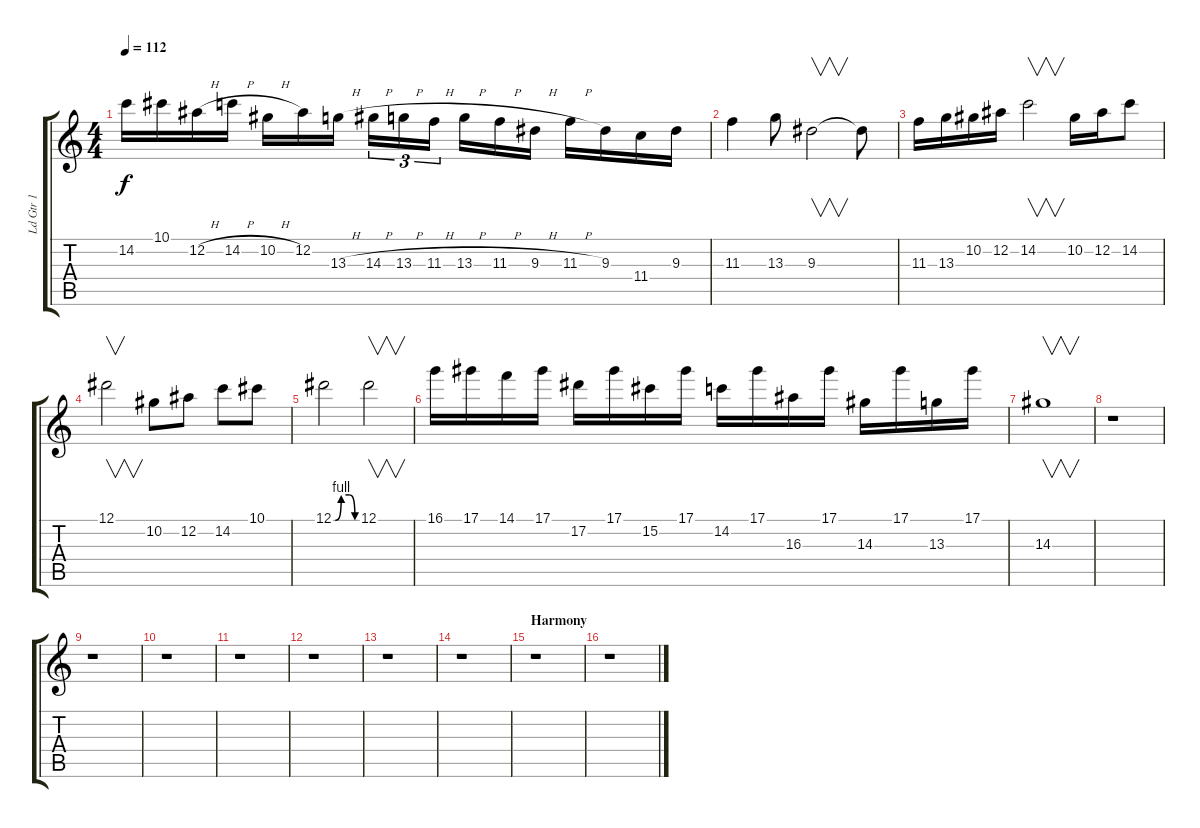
\track ("Ld Gtr 1" "Ld Gtr 1") {instrument distortionguitar}
\staff {score tabs}
\tuning (Eb4 Bb3 Gb3 Db3 Ab2 Eb2) {hide}
\ts (4 4)
\tempo 112
\clef g2
\ks c
14.2.16{dy f} 10.1.16 12.2{h}.16 14.2{h}.16 10.2{h}.16 12.2.16 13.3{h}.16 14.3{h}.16{tu (3 2)} 13.3{h}.16{tu (3 2)} 11.3{h}.16{tu (3 2)} 13.3{h}.16 11.3{h}.16 9.3{h}.16 11.3{h}.16 9.3.16 11.4.16 9.3.16 |
11.3.4 13.3.8 9.3.2{v} 9.3{t}.8 |
11.3.16 13.3.16 10.2.16 12.2.16 14.2.2{v} 10.2.16 12.2.16 14.2.8 |
12.1.2{v} 10.2.8 12.2.8 14.2.8 10.1.8 |
12.1{be (custom 0 0 5 0 20 4 40 4 55 0 60 0)}.2 12.1.2{v} |
16.1.16 17.1.16 14.1.16 17.1.16 17.2.16 17.1.16 15.2.16 17.1.16 14.2.16 17.1.16 16.3.16 17.1.16 14.3.16 17.1.16 13.3.16 17.1.16 |
14.3.1{v} |
r.1 |
r.1 |
r.1 |
r.1 |
r.1 |
r.1 |
r.1 |
\section ("" "Harmony")
r.1 |
r.1
